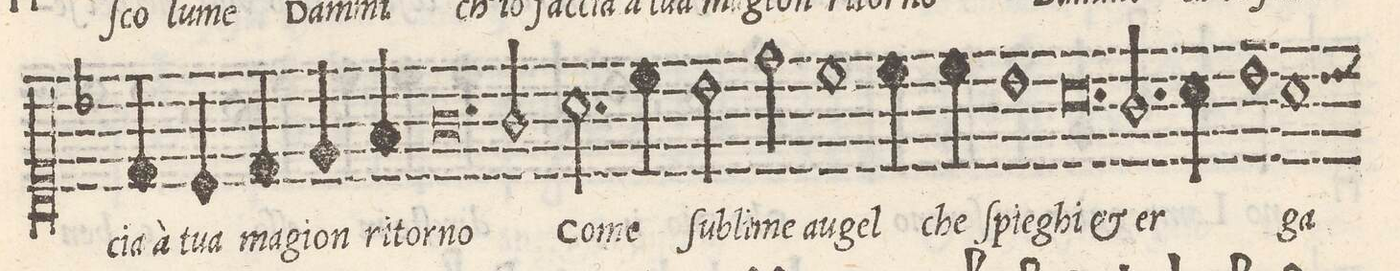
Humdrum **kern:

**kern	**text
*I"CANTO	*
*clefC1	*
*k[b-]	*
*met(C|)	*
*M2/1	*
4d/	cia à
4c/	tua
4d/	ma-
4e/	-gion
4f/	ri-
=25-	=25-
0.g	-tor-
=26-	=26-
2g/	-no
2.a\	co-
=27-	=27-
4cc\	-me
2b-\	ſu-
2dd\	-bli-
1cc\	me au-
=28-	=28-
4cc\	-gel
4cc\	che
1b-	ſpie-
=29-	=29-
0.a	ghi et
=30-	=30-
2.g/	er-
4a\	.
=31-	=31-
1b-	.
1a	-ga
=32-	=32-
*-	*-
